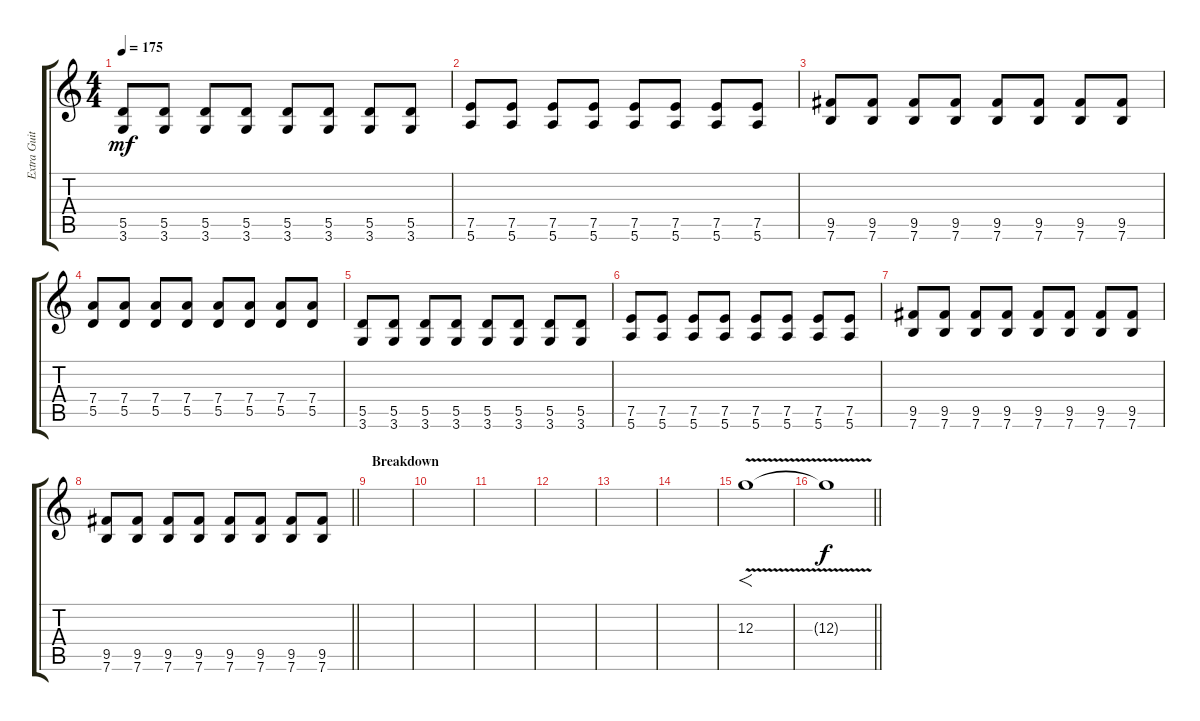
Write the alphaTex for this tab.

\track ("Extra Guitar" "Extra Guit") {instrument distortionguitar}
\staff {score tabs}
\tuning (E4 B3 G3 D3 A2 E2) {hide}
\ts (4 4)
\tempo 175
\clef g2
\ks c
(5.5 3.6).8{dy mf} (5.5 3.6).8 (5.5 3.6).8 (5.5 3.6).8 (5.5 3.6).8 (5.5 3.6).8 (5.5 3.6).8 (5.5 3.6).8 |
(7.5 5.6).8 (7.5 5.6).8 (7.5 5.6).8 (7.5 5.6).8 (7.5 5.6).8 (7.5 5.6).8 (7.5 5.6).8 (7.5 5.6).8 |
(9.5 7.6).8 (9.5 7.6).8 (9.5 7.6).8 (9.5 7.6).8 (9.5 7.6).8 (9.5 7.6).8 (9.5 7.6).8 (9.5 7.6).8 |
(7.4 5.5).8 (7.4 5.5).8 (7.4 5.5).8 (7.4 5.5).8 (7.4 5.5).8 (7.4 5.5).8 (7.4 5.5).8 (7.4 5.5).8 |
(5.5 3.6).8 (5.5 3.6).8 (5.5 3.6).8 (5.5 3.6).8 (5.5 3.6).8 (5.5 3.6).8 (5.5 3.6).8 (5.5 3.6).8 |
(7.5 5.6).8 (7.5 5.6).8 (7.5 5.6).8 (7.5 5.6).8 (7.5 5.6).8 (7.5 5.6).8 (7.5 5.6).8 (7.5 5.6).8 |
(9.5 7.6).8 (9.5 7.6).8 (9.5 7.6).8 (9.5 7.6).8 (9.5 7.6).8 (9.5 7.6).8 (9.5 7.6).8 (9.5 7.6).8 |
\barLineRight lightlight
(9.5 7.6).8 (9.5 7.6).8 (9.5 7.6).8 (9.5 7.6).8 (9.5 7.6).8 (9.5 7.6).8 (9.5 7.6).8 (9.5 7.6).8 |
\section ("" "Breakdown")
|
|
|
|
|
|
12.3{v}.1{f} |
\barLineRight lightlight
12.3{t}.1{dy f}
